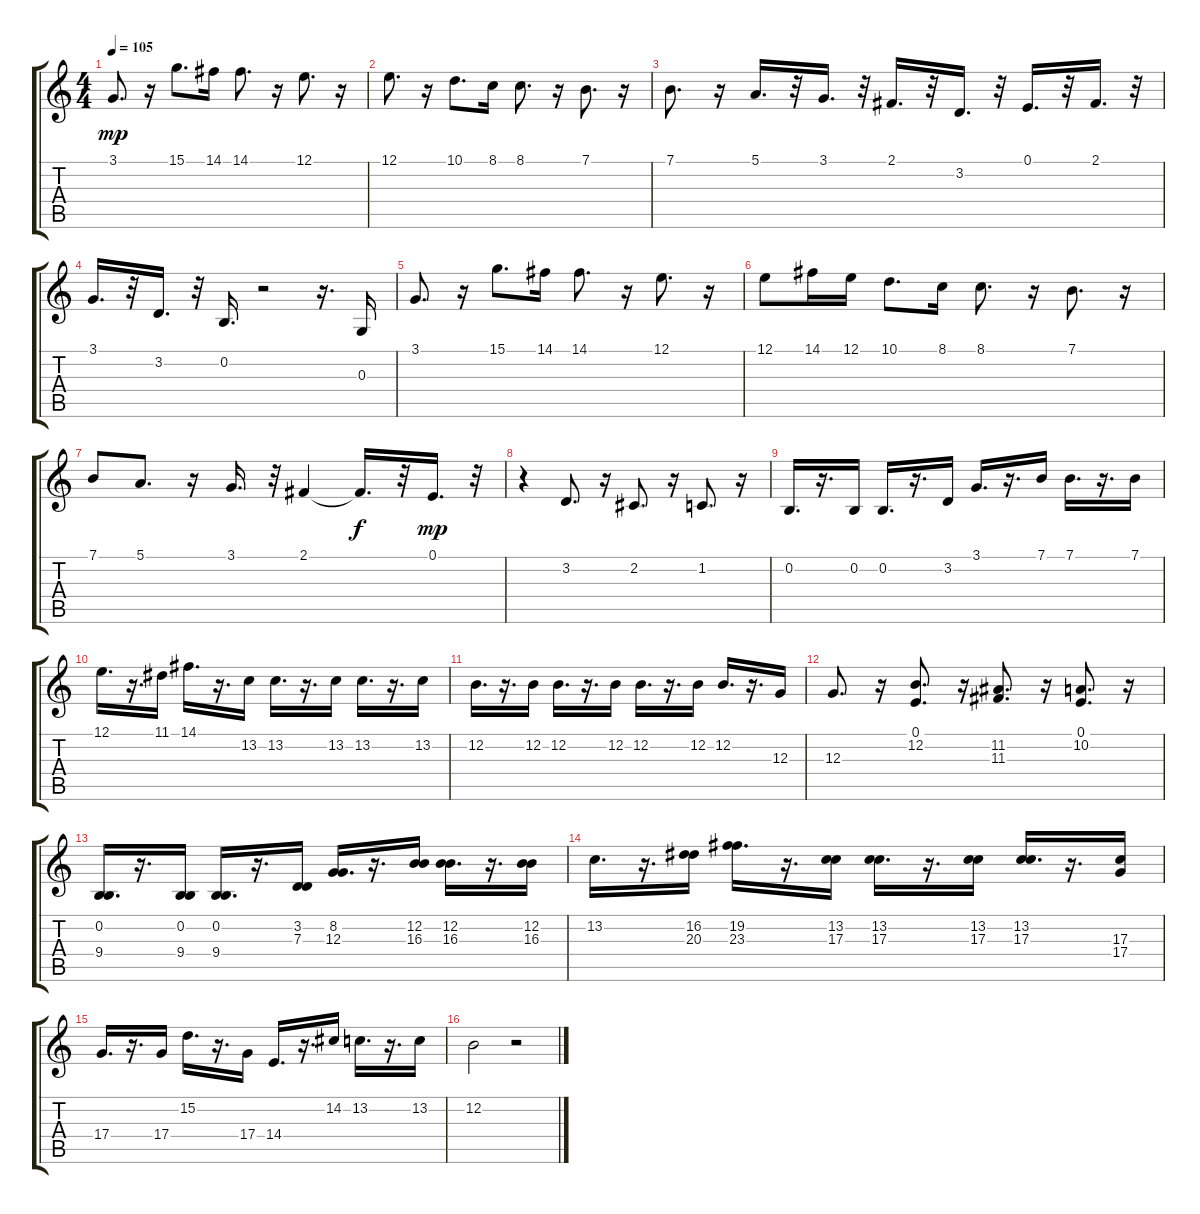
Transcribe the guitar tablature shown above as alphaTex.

\track "" {instrument musicbox}
\staff {score tabs}
\tuning (E4 B3 G3 D3 A2 E2) {hide}
\ts (4 4)
\tempo 105
\clef g2
\ks c
3.1.8{d dy mp} r.16 15.1.8{d} 14.1.16 14.1.8{d} r.16 12.1.8{d} r.16 |
12.1.8{d} r.16 10.1.8{d} 8.1.16 8.1.8{d} r.16 7.1.8{d} r.16 |
7.1.8{d} r.16 5.1.16{d} r.32 3.1.16{d} r.32 2.1.16{d} r.32 3.2.16{d} r.32 0.1.16{d} r.32 2.1.16{d} r.32 |
3.1.16{d} r.32 3.2.16{d} r.32 0.2.16{d} r.2 r.16{d} 0.3.16 |
3.1.8{d} r.16 15.1.8{d} 14.1.16 14.1.8{d} r.16 12.1.8{d} r.16 |
12.1.8 14.1.16 12.1.16 10.1.8{d} 8.1.16 8.1.8{d} r.16 7.1.8{d} r.16 |
7.1.8 5.1.8{d} r.16 3.1.16{d} r.32 2.1.4 2.1{t}.16{d dy f} r.32 0.1.16{d dy mp} r.32 |
r.4 3.2.8{d} r.16 2.2.8{d} r.16 1.2.8{d} r.16 |
0.2.16{d} r.16{d} 0.2.16 0.2.16{d} r.16{d} 3.2.16 3.1.16{d} r.16{d} 7.1.16 7.1.16{d} r.16{d} 7.1.16 |
12.1.16{d} r.16{d} 11.1.16 14.1.16{d} r.16{d} 13.2.16 13.2.16{d} r.16{d} 13.2.16 13.2.16{d} r.16{d} 13.2.16 |
12.2.16{d} r.16{d} 12.2.16 12.2.16{d} r.16{d} 12.2.16 12.2.16{d} r.16{d} 12.2.16 12.2.16{d} r.16{d} 12.3.16 |
12.3.8{d} r.16 (0.1 12.2).8{d} r.16 (11.2 11.3).8{d} r.16 (0.1 10.2).8{d} r.16 |
(0.2 9.4).16{d} r.16{d} (0.2 9.4).16 (0.2 9.4).16{d} r.16{d} (3.2 7.3).16 (8.2 12.3).16{d} r.16{d} (12.2 16.3).16 (12.2 16.3).16{d} r.16{d} (12.2 16.3).16 |
13.2.16{d} r.16{d} (16.2 20.3).16 (19.2 23.3).16{d} r.16{d} (13.2 17.3).16 (13.2 17.3).16{d} r.16{d} (13.2 17.3).16 (13.2 17.3).16{d} r.16{d} (17.3 17.4).16 |
17.4.16{d} r.16{d} 17.4.16 15.2.16{d} r.16{d} 17.4.16 14.4.16{d} r.16{d} 14.2.16 13.2.16{d} r.16{d} 13.2.16 |
12.2.2 r.2
